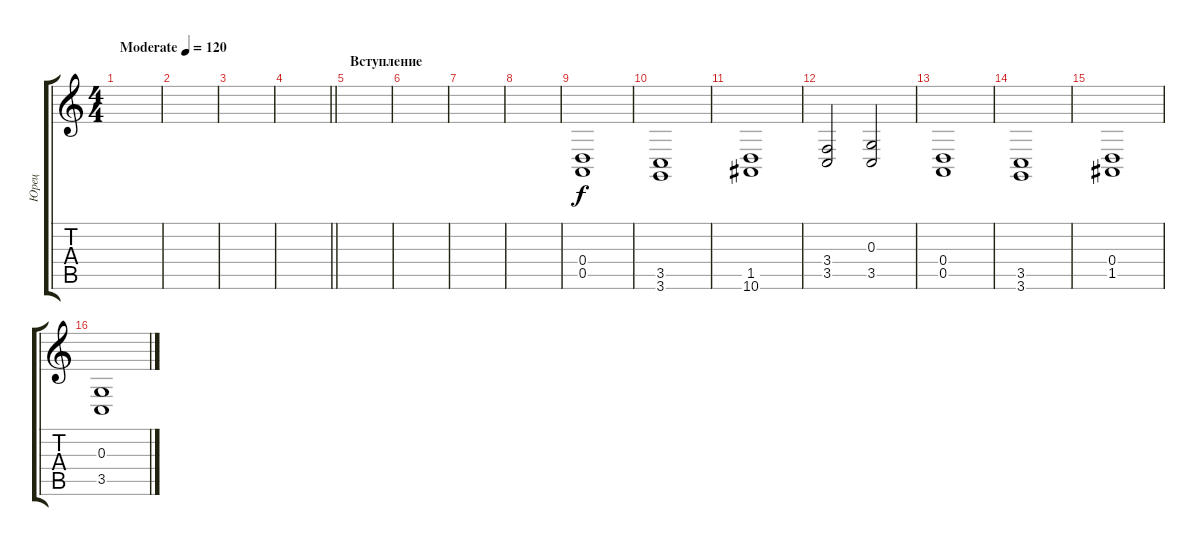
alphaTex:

\track ("Юрец" "Юрец") {instrument stringensemble1}
\staff {score tabs}
\tuning (E4 B3 G3 D3 A2 E2) {hide}
\ts (4 4)
\tempo (120 "Moderate")
\clef g2
\ks c
|
|
|
\barLineRight lightlight
|
\section ("" "Вступление")
|
|
|
|
(0.4 0.5).1 |
(3.5 3.6).1 |
(1.5 10.6).1 |
(3.4 3.5).2 (0.3 3.5).2 |
(0.4 0.5).1 |
(3.5 3.6).1 |
(0.4 1.5).1 |
(0.3 3.5).1
